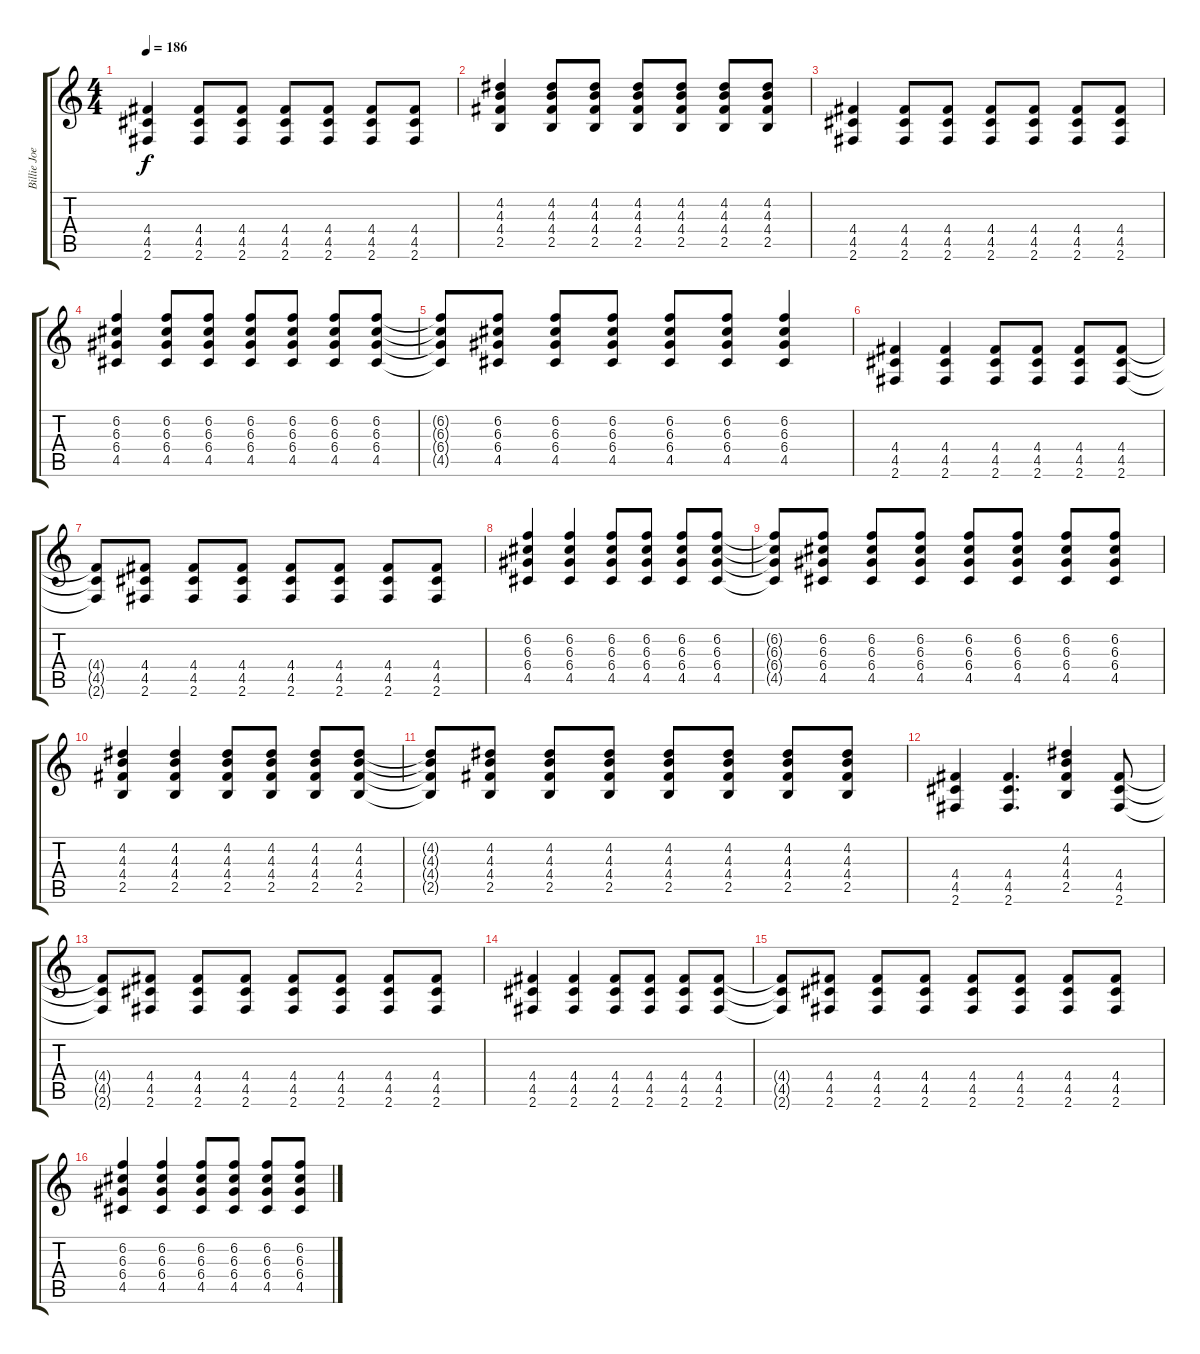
\track ("Billie Joe (Guitar)" "Billie Joe") {instrument distortionguitar}
\staff {score tabs}
\tuning (E4 B3 G3 D3 A2 E2) {hide}
\ts (4 4)
\tempo 186
\clef g2
\ks c
(4.4 4.5 2.6).4{dy f} (4.4 4.5 2.6).8 (4.4 4.5 2.6).8 (4.4 4.5 2.6).8 (4.4 4.5 2.6).8 (4.4 4.5 2.6).8 (4.4 4.5 2.6).8 |
(4.2 4.3 4.4 2.5).4 (4.2 4.3 4.4 2.5).8 (4.2 4.3 4.4 2.5).8 (4.2 4.3 4.4 2.5).8 (4.2 4.3 4.4 2.5).8 (4.2 4.3 4.4 2.5).8 (4.2 4.3 4.4 2.5).8 |
(4.4 4.5 2.6).4 (4.4 4.5 2.6).8 (4.4 4.5 2.6).8 (4.4 4.5 2.6).8 (4.4 4.5 2.6).8 (4.4 4.5 2.6).8 (4.4 4.5 2.6).8 |
(6.2 6.3 6.4 4.5).4 (6.2 6.3 6.4 4.5).8 (6.2 6.3 6.4 4.5).8 (6.2 6.3 6.4 4.5).8 (6.2 6.3 6.4 4.5).8 (6.2 6.3 6.4 4.5).8 (6.2 6.3 6.4 4.5).8 |
(6.2{t} 6.3{t} 6.4{t} 4.5{t}).8 (6.2 6.3 6.4 4.5).8 (6.2 6.3 6.4 4.5).8 (6.2 6.3 6.4 4.5).8 (6.2 6.3 6.4 4.5).8 (6.2 6.3 6.4 4.5).8 (6.2 6.3 6.4 4.5).4 |
(4.4 4.5 2.6).4 (4.4 4.5 2.6).4 (4.4 4.5 2.6).8 (4.4 4.5 2.6).8 (4.4 4.5 2.6).8 (4.4 4.5 2.6).8 |
(4.4{t} 4.5{t} 2.6{t}).8 (4.4 4.5 2.6).8 (4.4 4.5 2.6).8 (4.4 4.5 2.6).8 (4.4 4.5 2.6).8 (4.4 4.5 2.6).8 (4.4 4.5 2.6).8 (4.4 4.5 2.6).8 |
(6.2 6.3 6.4 4.5).4 (6.2 6.3 6.4 4.5).4 (6.2 6.3 6.4 4.5).8 (6.2 6.3 6.4 4.5).8 (6.2 6.3 6.4 4.5).8 (6.2 6.3 6.4 4.5).8 |
(6.2{t} 6.3{t} 6.4{t} 4.5{t}).8 (6.2 6.3 6.4 4.5).8 (6.2 6.3 6.4 4.5).8 (6.2 6.3 6.4 4.5).8 (6.2 6.3 6.4 4.5).8 (6.2 6.3 6.4 4.5).8 (6.2 6.3 6.4 4.5).8 (6.2 6.3 6.4 4.5).8 |
(4.2 4.3 4.4 2.5).4 (4.2 4.3 4.4 2.5).4 (4.2 4.3 4.4 2.5).8 (4.2 4.3 4.4 2.5).8 (4.2 4.3 4.4 2.5).8 (4.2 4.3 4.4 2.5).8 |
(4.2{t} 4.3{t} 4.4{t} 2.5{t}).8 (4.2 4.3 4.4 2.5).8 (4.2 4.3 4.4 2.5).8 (4.2 4.3 4.4 2.5).8 (4.2 4.3 4.4 2.5).8 (4.2 4.3 4.4 2.5).8 (4.2 4.3 4.4 2.5).8 (4.2 4.3 4.4 2.5).8 |
(4.4 4.5 2.6).4 (4.4 4.5 2.6).4{d} (4.2 4.3 4.4 2.5).4 (4.4 4.5 2.6).8 |
(4.4{t} 4.5{t} 2.6{t}).8 (4.4 4.5 2.6).8 (4.4 4.5 2.6).8 (4.4 4.5 2.6).8 (4.4 4.5 2.6).8 (4.4 4.5 2.6).8 (4.4 4.5 2.6).8 (4.4 4.5 2.6).8 |
(4.4 4.5 2.6).4 (4.4 4.5 2.6).4 (4.4 4.5 2.6).8 (4.4 4.5 2.6).8 (4.4 4.5 2.6).8 (4.4 4.5 2.6).8 |
(4.4{t} 4.5{t} 2.6{t}).8 (4.4 4.5 2.6).8 (4.4 4.5 2.6).8 (4.4 4.5 2.6).8 (4.4 4.5 2.6).8 (4.4 4.5 2.6).8 (4.4 4.5 2.6).8 (4.4 4.5 2.6).8 |
(6.2 6.3 6.4 4.5).4 (6.2 6.3 6.4 4.5).4 (6.2 6.3 6.4 4.5).8 (6.2 6.3 6.4 4.5).8 (6.2 6.3 6.4 4.5).8 (6.2 6.3 6.4 4.5).8
